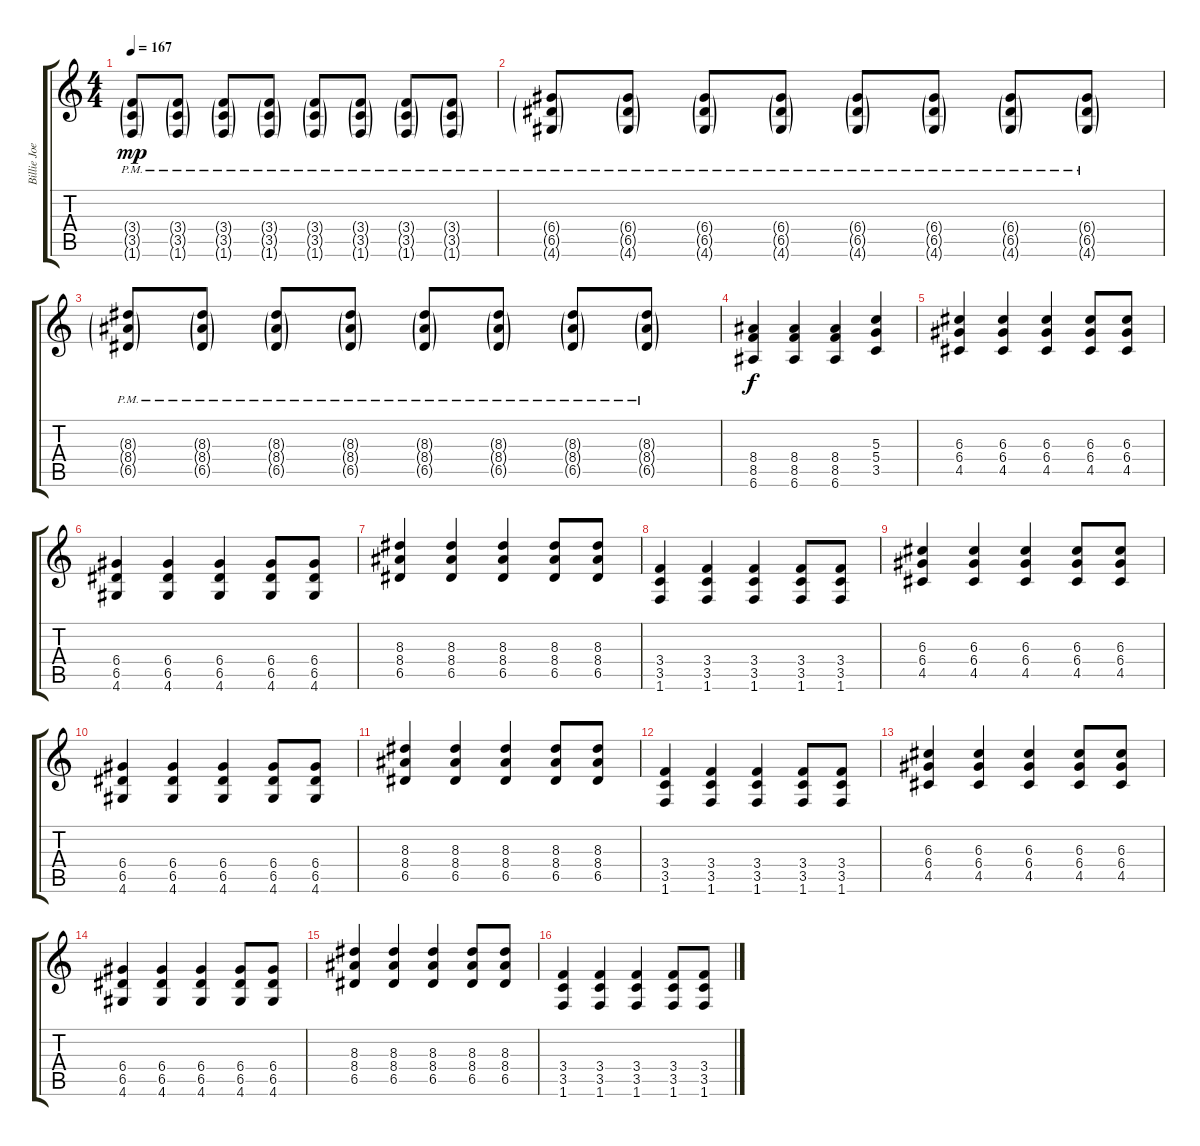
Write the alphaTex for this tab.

\track ("Billie Joe Armstrong (Guitar 1)" "Billie Joe") {instrument overdrivenguitar}
\staff {score tabs}
\tuning (E4 B3 G3 D3 A2 E2) {hide}
\ts (4 4)
\tempo 167
\clef g2
\ks c
(3.4{g pm} 3.5{g pm} 1.6{g pm}).8{dy mp} (3.4{g pm} 3.5{g pm} 1.6{g pm}).8 (3.4{g pm} 3.5{g pm} 1.6{g pm}).8 (3.4{g pm} 3.5{g pm} 1.6{g pm}).8 (3.4{g pm} 3.5{g pm} 1.6{g pm}).8 (3.4{g pm} 3.5{g pm} 1.6{g pm}).8 (3.4{g pm} 3.5{g pm} 1.6{g pm}).8 (3.4{g pm} 3.5{g pm} 1.6{g pm}).8 |
(6.4{g pm} 6.5{g pm} 4.6{g pm}).8 (6.4{g pm} 6.5{g pm} 4.6{g pm}).8 (6.4{g pm} 6.5{g pm} 4.6{g pm}).8 (6.4{g pm} 6.5{g pm} 4.6{g pm}).8 (6.4{g pm} 6.5{g pm} 4.6{g pm}).8 (6.4{g pm} 6.5{g pm} 4.6{g pm}).8 (6.4{g pm} 6.5{g pm} 4.6{g pm}).8 (6.4{g pm} 6.5{g pm} 4.6{g pm}).8 |
(8.3{g pm} 8.4{g pm} 6.5{g pm}).8 (8.3{g pm} 8.4{g pm} 6.5{g pm}).8 (8.3{g pm} 8.4{g pm} 6.5{g pm}).8 (8.3{g pm} 8.4{g pm} 6.5{g pm}).8 (8.3{g pm} 8.4{g pm} 6.5{g pm}).8 (8.3{g pm} 8.4{g pm} 6.5{g pm}).8 (8.3{g pm} 8.4{g pm} 6.5{g pm}).8 (8.3{g pm} 8.4{g pm} 6.5{g pm}).8 |
(8.4 8.5 6.6).4{dy f volume 13 instrument overdrivenguitar} (8.4 8.5 6.6).4 (8.4 8.5 6.6).4 (5.3 5.4 3.5).4 |
(6.3 6.4 4.5).4{volume 13 instrument overdrivenguitar} (6.3 6.4 4.5).4 (6.3 6.4 4.5).4 (6.3 6.4 4.5).8 (6.3 6.4 4.5).8 |
(6.4 6.5 4.6).4 (6.4 6.5 4.6).4 (6.4 6.5 4.6).4 (6.4 6.5 4.6).8 (6.4 6.5 4.6).8 |
(8.3 8.4 6.5).4 (8.3 8.4 6.5).4 (8.3 8.4 6.5).4 (8.3 8.4 6.5).8 (8.3 8.4 6.5).8 |
(3.4 3.5 1.6).4 (3.4 3.5 1.6).4 (3.4 3.5 1.6).4 (3.4 3.5 1.6).8 (3.4 3.5 1.6).8 |
(6.3 6.4 4.5).4 (6.3 6.4 4.5).4 (6.3 6.4 4.5).4 (6.3 6.4 4.5).8 (6.3 6.4 4.5).8 |
(6.4 6.5 4.6).4 (6.4 6.5 4.6).4 (6.4 6.5 4.6).4 (6.4 6.5 4.6).8 (6.4 6.5 4.6).8 |
(8.3 8.4 6.5).4 (8.3 8.4 6.5).4 (8.3 8.4 6.5).4 (8.3 8.4 6.5).8 (8.3 8.4 6.5).8 |
(3.4 3.5 1.6).4 (3.4 3.5 1.6).4 (3.4 3.5 1.6).4 (3.4 3.5 1.6).8 (3.4 3.5 1.6).8 |
(6.3 6.4 4.5).4 (6.3 6.4 4.5).4 (6.3 6.4 4.5).4 (6.3 6.4 4.5).8 (6.3 6.4 4.5).8 |
(6.4 6.5 4.6).4 (6.4 6.5 4.6).4 (6.4 6.5 4.6).4 (6.4 6.5 4.6).8 (6.4 6.5 4.6).8 |
(8.3 8.4 6.5).4 (8.3 8.4 6.5).4 (8.3 8.4 6.5).4 (8.3 8.4 6.5).8 (8.3 8.4 6.5).8 |
(3.4 3.5 1.6).4 (3.4 3.5 1.6).4 (3.4 3.5 1.6).4 (3.4 3.5 1.6).8 (3.4 3.5 1.6).8
